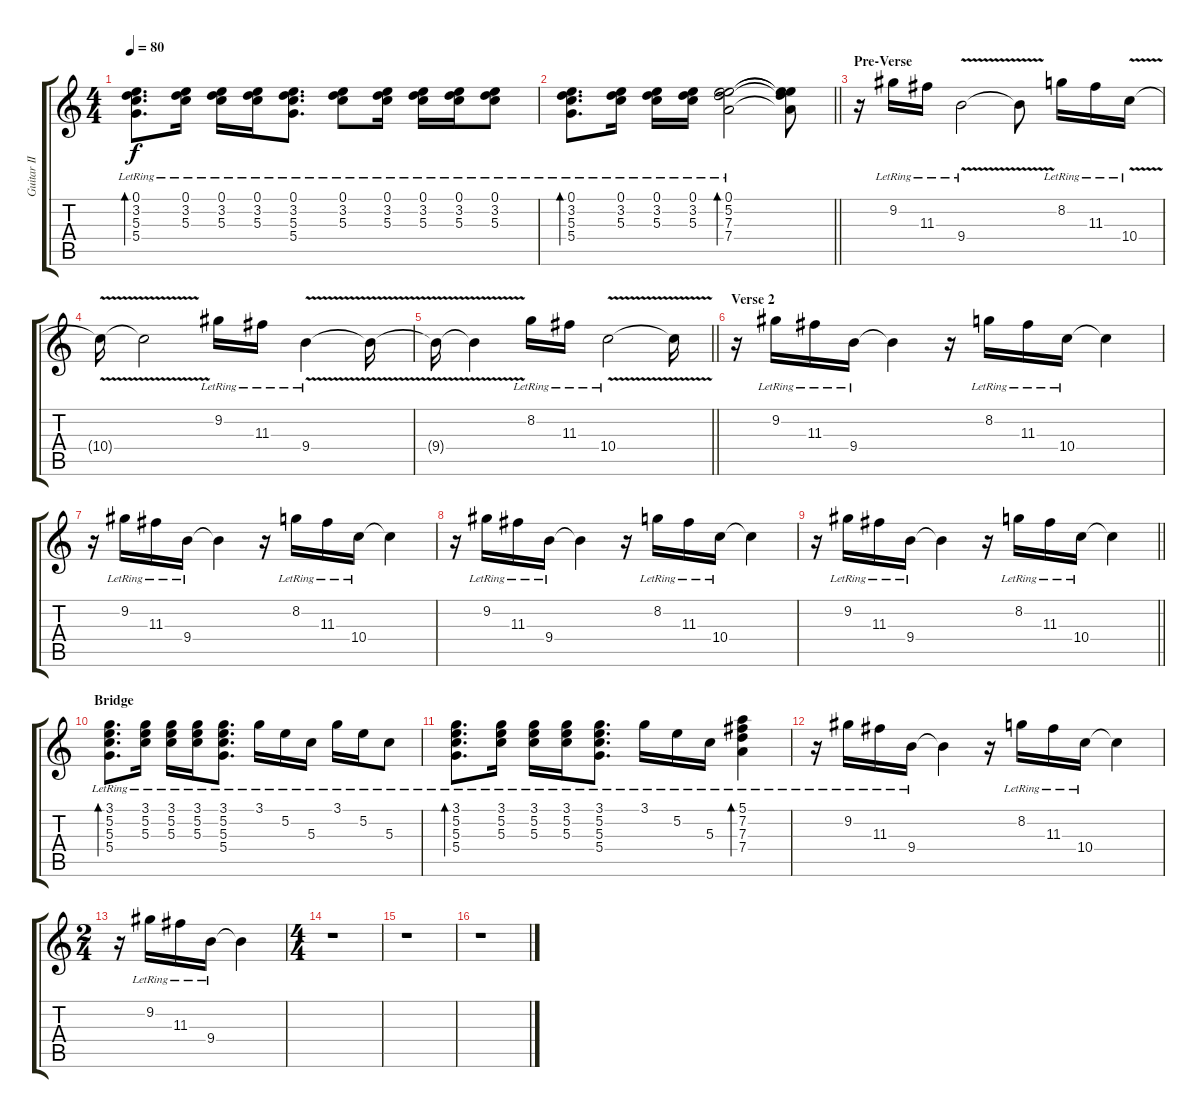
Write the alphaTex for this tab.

\track ("Guitar II" "Guitar II") {instrument distortionguitar}
\staff {score tabs}
\tuning (E4 B3 G3 D3 A2 E2) {hide}
\ts (4 4)
\tempo 80
\clef g2
\ks c
(0.1{lr} 3.2{lr} 5.3{lr} 5.4{lr}).8{d bd 240 dy f} (0.1{lr} 3.2{lr} 5.3{lr}).16 (0.1{lr} 3.2{lr} 5.3{lr}).16 (0.1{lr} 3.2{lr} 5.3{lr}).16 (0.1{lr} 3.2{lr} 5.3{lr} 5.4{lr}).8{d} (0.1{lr} 3.2{lr} 5.3{lr}).8 (0.1{lr} 3.2{lr} 5.3{lr}).16 (0.1{lr} 3.2{lr} 5.3{lr}).16 (0.1{lr} 3.2{lr} 5.3{lr}).16 (0.1{lr} 3.2{lr} 5.3{lr}).8 |
\barLineRight lightlight
(0.1{lr} 3.2{lr} 5.3{lr} 5.4{lr}).8{d bd 240} (0.1{lr} 3.2{lr} 5.3{lr}).16 (0.1{lr} 3.2{lr} 5.3{lr}).16 (0.1{lr} 3.2{lr} 5.3{lr}).16 (0.1{lr} 5.2{lr} 7.3{lr} 7.4{lr}).2{bd 240} (0.1{t} 5.2{t} 7.3{t} 7.4{t}).8 |
\section ("" "Pre-Verse")
r.16 9.2{lr}.16 11.3{lr}.16 9.4{v lr}.2 9.4{v t}.8 8.2{lr}.16 11.3{lr}.16 10.4{v lr}.16 |
10.4{v t}.16 10.4{v t}.2 9.2{lr}.16 11.3{lr}.16 9.4{v lr}.4 9.4{v t}.16 |
\barLineRight lightlight
9.4{v t}.16 9.4{v t}.4 8.2{lr}.16 11.3{lr}.16 10.4{v lr}.2 10.4{v t}.16 |
\section ("" "Verse 2")
r.16 9.2{lr}.16 11.3{lr}.16 9.4{lr}.16 9.4{t}.4 r.16 8.2{lr}.16 11.3{lr}.16 10.4{lr}.16 10.4{t}.4 |
r.16 9.2{lr}.16 11.3{lr}.16 9.4{lr}.16 9.4{t}.4 r.16 8.2{lr}.16 11.3{lr}.16 10.4{lr}.16 10.4{t}.4 |
r.16 9.2{lr}.16 11.3{lr}.16 9.4{lr}.16 9.4{t}.4 r.16 8.2{lr}.16 11.3{lr}.16 10.4{lr}.16 10.4{t}.4 |
\barLineRight lightlight
r.16 9.2{lr}.16 11.3{lr}.16 9.4{lr}.16 9.4{t}.4 r.16 8.2{lr}.16 11.3{lr}.16 10.4{lr}.16 10.4{t}.4 |
\section ("" "Bridge")
(3.1{lr} 5.2{lr} 5.3{lr} 5.4{lr}).8{d bd 240} (3.1{lr} 5.2{lr} 5.3{lr}).16 (3.1{lr} 5.2{lr} 5.3{lr}).16 (3.1{lr} 5.2{lr} 5.3{lr}).16 (3.1{lr} 5.2{lr} 5.3{lr} 5.4{lr}).8{d} 3.1{lr}.16 5.2{lr}.16 5.3{lr}.16 3.1{lr}.16 5.2{lr}.16 5.3{lr}.8 |
(3.1{lr} 5.2{lr} 5.3{lr} 5.4{lr}).8{d bd 240} (3.1{lr} 5.2{lr} 5.3{lr}).16 (3.1{lr} 5.2{lr} 5.3{lr}).16 (3.1{lr} 5.2{lr} 5.3{lr}).16 (3.1{lr} 5.2{lr} 5.3{lr} 5.4{lr}).8{d} 3.1{lr}.16 5.2{lr}.16 5.3{lr}.16 (5.1{lr} 7.2{lr} 7.3{lr} 7.4{lr}).4{bd 240} |
r.16 9.2{lr}.16 11.3{lr}.16 9.4{lr}.16 9.4{t}.4 r.16 8.2{lr}.16 11.3{lr}.16 10.4{lr}.16 10.4{t}.4 |
\ts (2 4)
r.16 9.2{lr}.16 11.3{lr}.16 9.4{lr}.16 9.4{t}.4 |
\ts (4 4)
r.1 |
r.1 |
r.1
